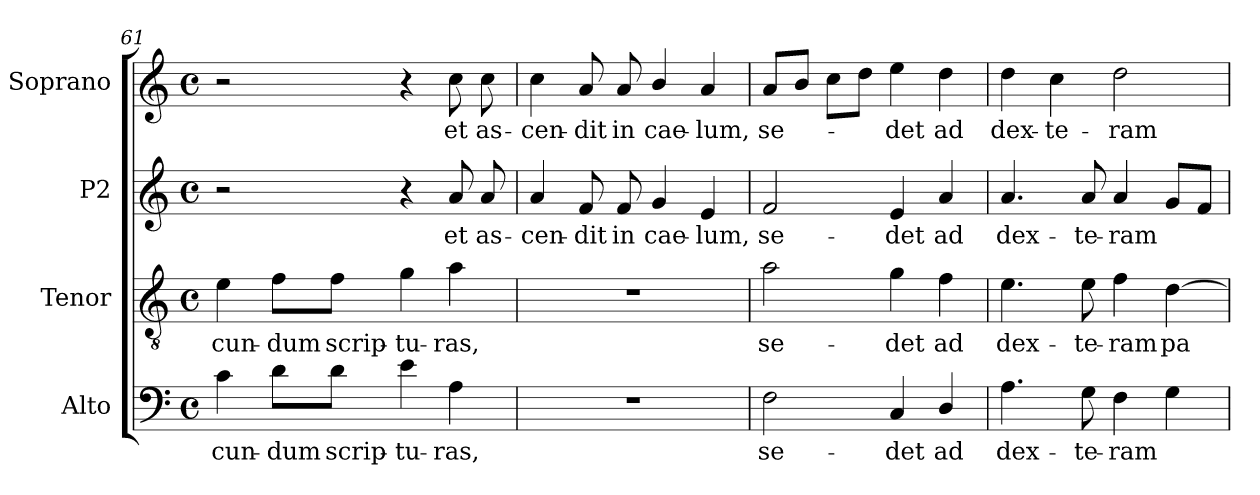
**kern	**text	**kern	**text	**kern	**text	**kern	**text
*part4	*part4	*part3	*part3	*part2	*part2	*part1	*part1
*staff4	*staff4	*staff3	*staff3	*staff2	*staff2	*staff1	*staff1
*I"Alto	*	*I"Tenor	*	*I"P2	*	*I"Soprano	*
*I'A.	*	*I'T.	*	*	*	*I'S.	*
*clefF4	*	*clefGv2	*	*clefG2	*	*clefG2	*
*	*	*ITrd7c12	*	*	*	*	*
*k[]	*	*k[]	*	*k[]	*	*k[]	*
*C:	*	*C:	*	*C:	*	*C:	*
*M4/4	*	*M4/4	*	*M4/4	*	*M4/4	*
*met(c)	*	*met(c)	*	*met(c)	*	*met(c)	*
=61	=61	=61	=61	=61	=61	=61	=61
!	!LO:LY:b:color=#000000	!	!	!	!	!	!
!	!	!	!LO:LY:b:color=#000000	!	!	!	!
4ci\	-cun-	4Ei\	-cun-	2r	.	2r	.
!	!LO:LY:b:color=#000000	!	!	!	!	!	!
!	!	!	!LO:LY:b:color=#000000	!	!	!	!
8di\L	-dum	8Fi\L	-dum	.	.	.	.
!	!LO:LY:b:color=#000000	!	!	!	!	!	!
!	!	!	!LO:LY:b:color=#000000	!	!	!	!
8di\J	scrip-	8Fi\J	scrip-	.	.	.	.
!	!LO:LY:b:color=#000000	!	!	!	!	!	!
!	!	!	!LO:LY:b:color=#000000	!	!	!	!
4ei\	-tu-	4Gi\	-tu-	4r	.	4r	.
!	!LO:LY:b:color=#000000	!	!	!	!	!	!
!	!	!	!LO:LY:b:color=#000000	!	!	!	!
!	!	!	!	!	!LO:LY:b:color=#000000	!	!
!	!	!	!	!	!	!	!LO:LY:b:color=#000000
4Ai\	-ras,	4Ai\	-ras,	8ai/	et	8cci\	et
!	!	!	!	!	!LO:LY:b:color=#000000	!	!
!	!	!	!	!	!	!	!LO:LY:b:color=#000000
.	.	.	.	8ai/	as-	8cci\	as-
=62	=62	=62	=62	=62	=62	=62	=62
!	!	!	!	!	!LO:LY:b:color=#000000	!	!
!	!	!	!	!	!	!	!LO:LY:b:color=#000000
1r	.	1r	.	4ai/	-cen-	4cci\	-cen-
!	!	!	!	!	!LO:LY:b:color=#000000	!	!
!	!	!	!	!	!	!	!LO:LY:b:color=#000000
.	.	.	.	8fi/	-dit	8ai/	-dit
!	!	!	!	!	!LO:LY:b:color=#000000	!	!
!	!	!	!	!	!	!	!LO:LY:b:color=#000000
.	.	.	.	8fi/	in	8ai/	in
!	!	!	!	!	!LO:LY:b:color=#000000	!	!
!	!	!	!	!	!	!	!LO:LY:b:color=#000000
.	.	.	.	4gi/	cae-	4bi/	cae-
!	!	!	!	!	!LO:LY:b:color=#000000	!	!
!	!	!	!	!	!	!	!LO:LY:b:color=#000000
.	.	.	.	4ei/	-lum,	4ai/	-lum,
!!LO:LB:g=z
=63	=63	=63	=63	=63	=63	=63	=63
!	!LO:LY:b:color=#000000	!	!	!	!	!	!
!	!	!	!LO:LY:b:color=#000000	!	!	!	!
!	!	!	!	!	!LO:LY:b:color=#000000	!	!
!	!	!	!	!	!	!	!LO:LY:b:color=#000000
2Fi\	se-	2Ai\	se-	2fi/	se-	8ai/L	se-
.	.	.	.	.	.	8bi/J	.
.	.	.	.	.	.	8cci\L	.
.	.	.	.	.	.	8ddi\J	.
!	!LO:LY:b:color=#000000	!	!	!	!	!	!
!	!	!	!LO:LY:b:color=#000000	!	!	!	!
!	!	!	!	!	!LO:LY:b:color=#000000	!	!
!	!	!	!	!	!	!	!LO:LY:b:color=#000000
4Ci/	-det	4Gi\	-det	4ei/	-det	4eei\	-det
!	!LO:LY:b:color=#000000	!	!	!	!	!	!
!	!	!	!LO:LY:b:color=#000000	!	!	!	!
!	!	!	!	!	!LO:LY:b:color=#000000	!	!
!	!	!	!	!	!	!	!LO:LY:b:color=#000000
4Di/	ad	4Fi\	ad	4ai/	ad	4ddi\	ad
=64	=64	=64	=64	=64	=64	=64	=64
!	!LO:LY:b:color=#000000	!	!	!	!	!	!
!	!	!	!LO:LY:b:color=#000000	!	!	!	!
!	!	!	!	!	!LO:LY:b:color=#000000	!	!
!	!	!	!	!	!	!	!LO:LY:b:color=#000000
4.Ai\	dex-	4.Ei\	dex-	4.ai/	dex-	4ddi\	dex-
!	!	!	!	!	!	!	!LO:LY:b:color=#000000
.	.	.	.	.	.	4cci\	-te-
!	!LO:LY:b:color=#000000	!	!	!	!	!	!
!	!	!	!LO:LY:b:color=#000000	!	!	!	!
!	!	!	!	!	!LO:LY:b:color=#000000	!	!
8Gi\	-te-	8Ei\	-te-	8ai/	-te-	.	.
!	!LO:LY:b:color=#000000	!	!	!	!	!	!
!	!	!	!LO:LY:b:color=#000000	!	!	!	!
!	!	!	!	!	!LO:LY:b:color=#000000	!	!
!	!	!	!	!	!	!	!LO:LY:b:color=#000000
4Fi\	-ram	4Fi\	-ram	4ai/	-ram	2ddi\	-ram
!	!	!	!LO:LY:b:color=#000000	!	!	!	!
4Gi\	.	[4Di\	pa-	8gi/L	.	.	.
.	.	.	.	8fi/J	.	.	.
=	=	=	=	=	=	=	=
*-	*-	*-	*-	*-	*-	*-	*-
